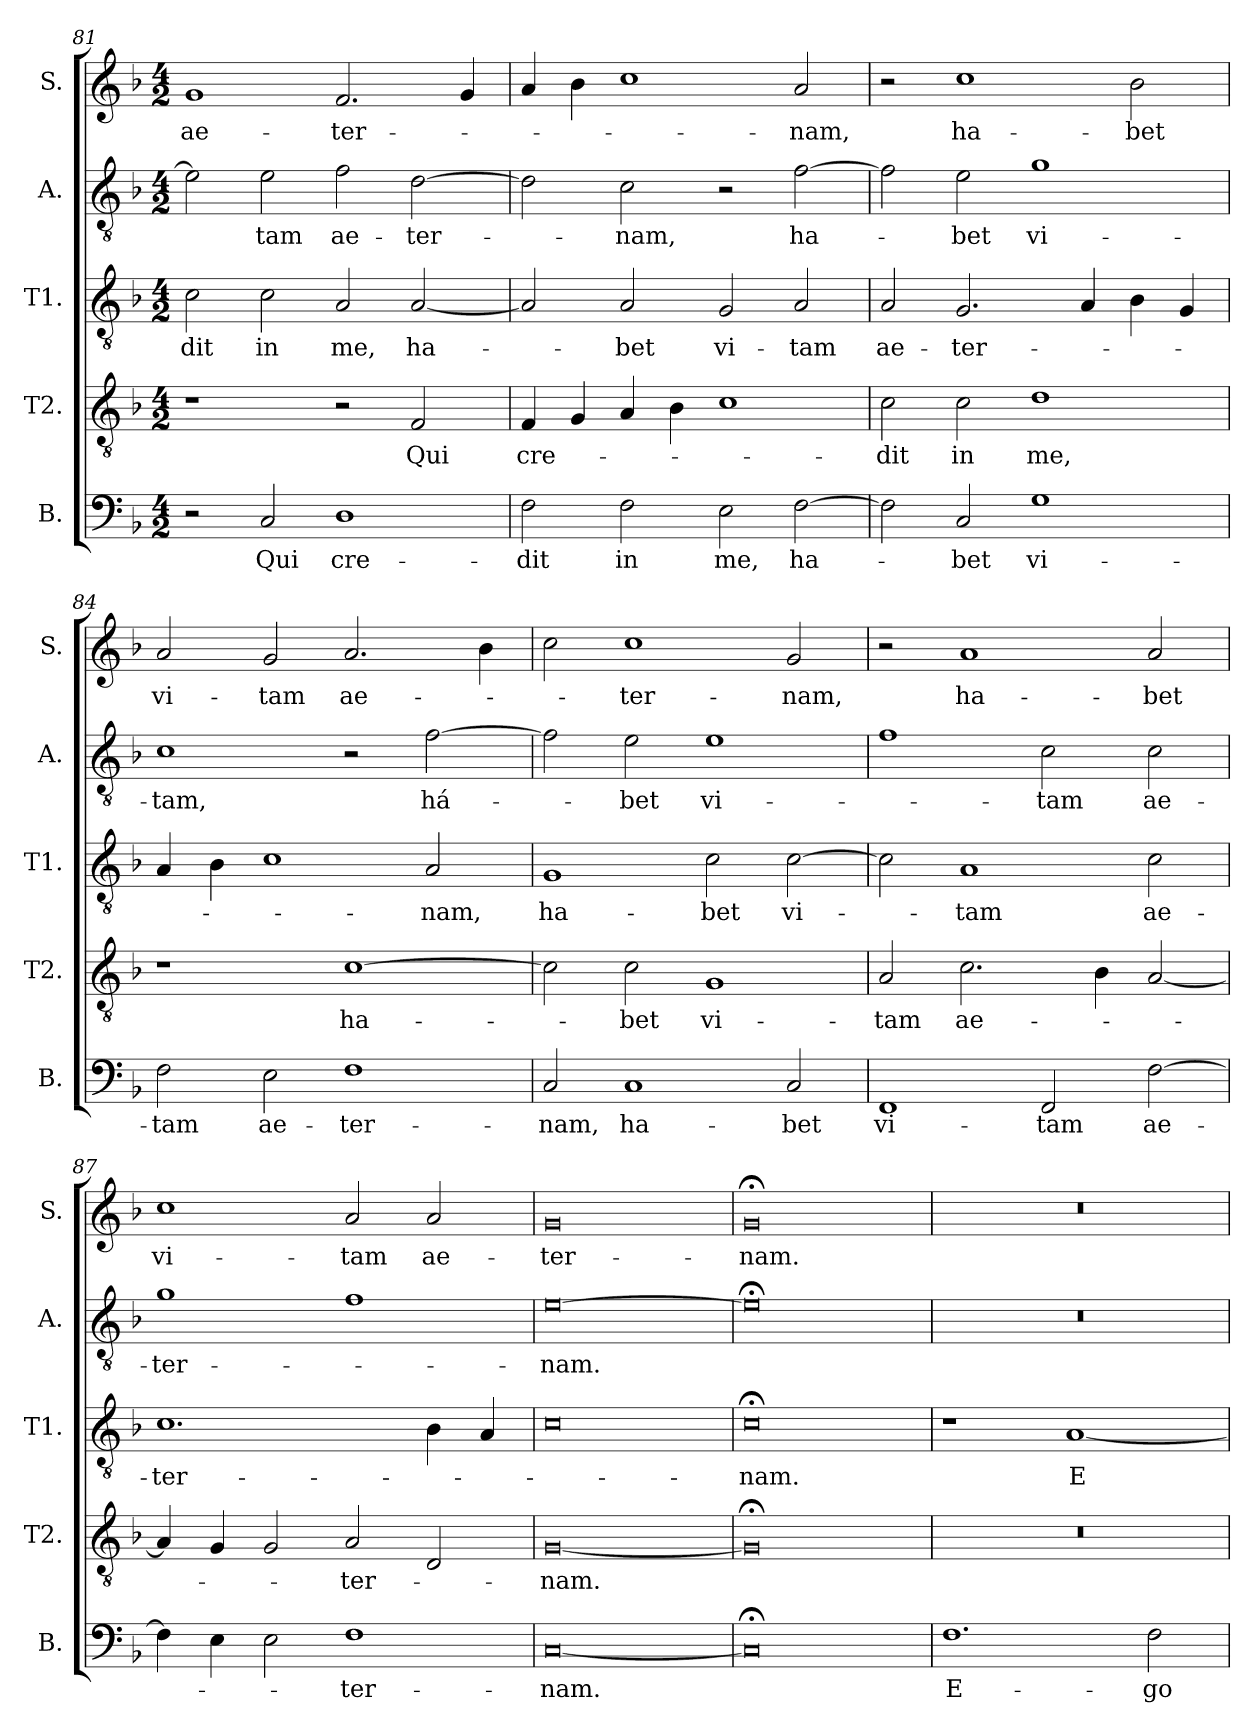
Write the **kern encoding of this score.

**kern	**text	**kern	**text	**kern	**text	**kern	**text	**kern	**text
*part5	*part5	*part4	*part4	*part3	*part3	*part2	*part2	*part1	*part1
*staff5	*staff5	*staff4	*staff4	*staff3	*staff3	*staff2	*staff2	*staff1	*staff1
*I"B.	*	*I"T2.	*	*I"T1.	*	*I"A.	*	*I"S.	*
*I'B.	*	*I'T2.	*	*I'T1.	*	*I'A.	*	*I'S.	*
*clefF4	*	*clefGv2	*	*clefGv2	*	*clefGv2	*	*clefG2	*
*k[b-]	*	*k[b-]	*	*k[b-]	*	*k[b-]	*	*k[b-]	*
*F:	*	*F:	*	*F:	*	*F:	*	*F:	*
*M4/2	*	*M4/2	*	*M4/2	*	*M4/2	*	*M4/2	*
=81	=81	=81	=81	=81	=81	=81	=81	=81	=81
!	!	!	!	!	!LO:LY:b	!	!	!	!LO:LY:b
2r	.	1r	.	2c\	-dit	2e\]	.	1g	ae-
!	!LO:LY:b	!	!	!	!LO:LY:b	!	!LO:LY:b	!	!
2C/	Qui	.	.	2c\	in	2e\	-tam	.	.
!	!LO:LY:b	!	!	!	!LO:LY:b	!	!LO:LY:b	!	!LO:LY:b
1D	cre-	2r	.	2A/	me,	2f\	ae-	2.f/	-ter-
!	!	!	!LO:LY:b	!	!LO:LY:b	!	!LO:LY:b	!	!
.	.	2F/	Qui	[2A/	ha-	[2d\	-ter-	.	.
.	.	.	.	.	.	.	.	4g/	.
=82	=82	=82	=82	=82	=82	=82	=82	=82	=82
!	!LO:LY:b	!	!LO:LY:b	!	!	!	!	!	!
2F\	-dit	4F/	cre-	2A/]	.	2d\]	.	4a/	.
.	.	4G/	.	.	.	.	.	4b-\	.
!	!LO:LY:b	!	!	!	!LO:LY:b	!	!LO:LY:b	!	!
2F\	in	4A/	.	2A/	-bet	2c\	-nam,	1cc	.
.	.	4B-\	.	.	.	.	.	.	.
!	!LO:LY:b	!	!	!	!LO:LY:b	!	!	!	!
2E\	me,	1c	.	2G/	vi-	2r	.	.	.
!	!LO:LY:b	!	!	!	!LO:LY:b	!	!LO:LY:b	!	!LO:LY:b
[2F\	ha-	.	.	2A/	-tam	[2f\	ha-	2a/	-nam,
!!LO:PB:g=z
=83	=83	=83	=83	=83	=83	=83	=83	=83	=83
!	!	!	!LO:LY:b	!	!LO:LY:b	!	!	!	!
2F\]	.	2c\	-dit	2A/	ae-	2f\]	.	2r	.
!	!LO:LY:b	!	!LO:LY:b	!	!LO:LY:b	!	!LO:LY:b	!	!LO:LY:b
2C/	-bet	2c\	in	2.G/	-ter-	2e\	-bet	1cc	ha-
!	!LO:LY:b	!	!LO:LY:b	!	!	!	!LO:LY:b	!	!
1G	vi-	1d	me,	.	.	1g	vi-	.	.
.	.	.	.	4A/	.	.	.	.	.
!	!	!	!	!	!	!	!	!	!LO:LY:b
.	.	.	.	4B-\	.	.	.	2b-\	-bet
.	.	.	.	4G/	.	.	.	.	.
=84	=84	=84	=84	=84	=84	=84	=84	=84	=84
!	!LO:LY:b	!	!	!	!	!	!LO:LY:b	!	!LO:LY:b
2F\	-tam	1r	.	4A/	.	1c	-tam,	2a/	vi-
.	.	.	.	4B-\	.	.	.	.	.
!	!LO:LY:b	!	!	!	!	!	!	!	!LO:LY:b
2E\	ae-	.	.	1c	.	.	.	2g/	-tam
!	!LO:LY:b	!	!LO:LY:b	!	!	!	!	!	!LO:LY:b
1F	-ter-	[1c	ha-	.	.	2r	.	2.a/	ae-
!	!	!	!	!	!LO:LY:b	!	!LO:LY:b	!	!
.	.	.	.	2A/	-nam,	[2f\	há-	.	.
.	.	.	.	.	.	.	.	4b-\	.
=85	=85	=85	=85	=85	=85	=85	=85	=85	=85
!	!LO:LY:b	!	!	!	!LO:LY:b	!	!	!	!
2C/	-nam,	2c\]	.	1G	ha-	2f\]	.	2cc\	.
!	!LO:LY:b	!	!LO:LY:b	!	!	!	!LO:LY:b	!	!LO:LY:b
1C	ha-	2c\	-bet	.	.	2e\	-bet	1cc	-ter-
!	!	!	!LO:LY:b	!	!LO:LY:b	!	!LO:LY:b	!	!
.	.	1G	vi-	2c\	-bet	1e	vi-	.	.
!	!LO:LY:b	!	!	!	!LO:LY:b	!	!	!	!LO:LY:b
2C/	-bet	.	.	[2c\	vi-	.	.	2g/	-nam,
=86	=86	=86	=86	=86	=86	=86	=86	=86	=86
!	!LO:LY:b	!	!LO:LY:b	!	!	!	!	!	!
1FF	vi-	2A/	-tam	2c\]	.	1f	.	2r	.
!	!	!	!LO:LY:b	!	!LO:LY:b	!	!	!	!LO:LY:b
.	.	2.c\	ae-	1A	-tam	.	.	1a	ha-
!	!LO:LY:b	!	!	!	!	!	!LO:LY:b	!	!
2FF/	-tam	.	.	.	.	2c\	-tam	.	.
.	.	4B-\	.	.	.	.	.	.	.
!	!LO:LY:b	!	!	!	!LO:LY:b	!	!LO:LY:b	!	!LO:LY:b
[2F\	ae-	[2A/	.	2c\	ae-	2c\	ae-	2a/	-bet
!!LO:LB:g=z
=87	=87	=87	=87	=87	=87	=87	=87	=87	=87
!	!	!	!	!	!LO:LY:b	!	!LO:LY:b	!	!LO:LY:b
4F\]	.	4A/]	.	1.c	-ter-	1g	-ter-	1cc	vi-
4E\	.	4G/	.	.	.	.	.	.	.
2E\	.	2G/	.	.	.	.	.	.	.
!	!LO:LY:b	!	!LO:LY:b	!	!	!	!	!	!LO:LY:b
1F	-ter-	2A/	-ter-	.	.	1f	.	2a/	-tam
!	!	!	!	!	!	!	!	!	!LO:LY:b
.	.	2D/	.	4B-\	.	.	.	2a/	ae-
.	.	.	.	4A/	.	.	.	.	.
=88	=88	=88	=88	=88	=88	=88	=88	=88	=88
!	!LO:LY:b	!	!LO:LY:b	!	!	!	!LO:LY:b	!	!LO:LY:b
[0C	-nam.	[0G	-nam.	0c	.	[0e	-nam.	0g	-ter-
=89	=89	=89	=89	=89	=89	=89	=89	=89	=89
!	!	!	!	!	!LO:LY:b	!	!	!	!LO:LY:b
0C;<]	.	0G;<]	.	0c;<	-nam.	0e;<]	.	0g;<	-nam.
=90	=90	=90	=90	=90	=90	=90	=90	=90	=90
!	!LO:LY:b	!	!	!	!	!	!	!	!
1.F	E-	0r	.	1r	.	0r	.	0r	.
!	!	!	!	!	!LO:LY:b	!	!	!	!
.	.	.	.	[1A	E-	.	.	.	.
!	!LO:LY:b	!	!	!	!	!	!	!	!
2F\	-go	.	.	.	.	.	.	.	.
=	=	=	=	=	=	=	=	=	=
*-	*-	*-	*-	*-	*-	*-	*-	*-	*-
